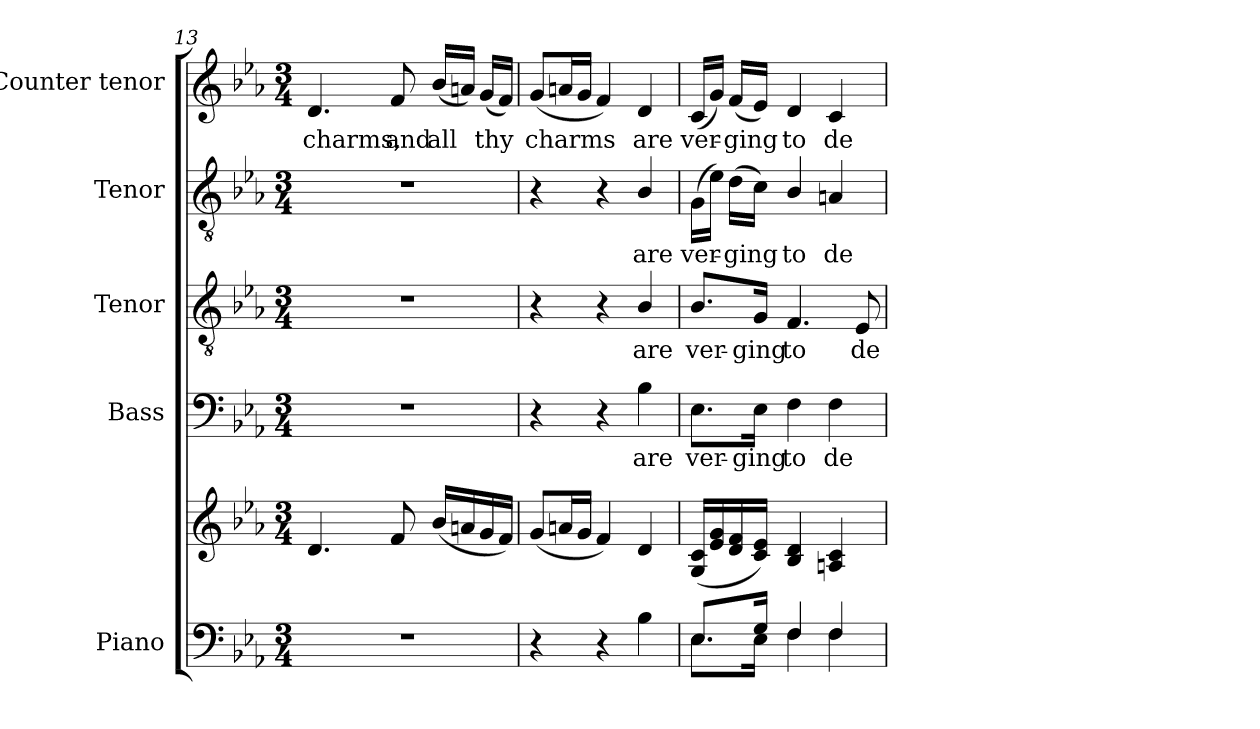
**kern	**kern	**kern	**text	**kern	**text	**kern	**text	**kern	**text
*part5	*part5	*part4	*part4	*part3	*part3	*part2	*part2	*part1	*part1
*staff6	*staff5	*staff4	*staff4	*staff3	*staff3	*staff2	*staff2	*staff1	*staff1
*I"Piano	*	*I"Bass	*	*I"Tenor	*	*I"Tenor	*	*I"Counter tenor	*
*I'Pno.	*	*I'B.	*	*I'T.	*	*I'T.	*	*	*
*clefF4	*clefG2	*clefF4	*	*clefGv2	*	*clefGv2	*	*clefG2	*
*	*	*	*	*ITrd7c12	*	*ITrd7c12	*	*	*
*k[b-e-a-]	*k[b-e-a-]	*k[b-e-a-]	*	*k[b-e-a-]	*	*k[b-e-a-]	*	*k[b-e-a-]	*
*E-:	*E-:	*E-:	*	*E-:	*	*E-:	*	*E-:	*
*M3/4	*M3/4	*M3/4	*	*M3/4	*	*M3/4	*	*M3/4	*
=13	=13	=13	=13	=13	=13	=13	=13	=13	=13
!LO:N:vis=1	!	!LO:N:vis=1	!	!LO:N:vis=1	!	!LO:N:vis=1	!	!	!
!	!	!	!	!	!	!	!	!	!LO:LY:b:color=#000000
2.r	4.di/	2.r	.	2.r	.	2.r	.	4.di/	charms,
!	!	!	!	!	!	!	!	!	!LO:LY:b:color=#000000
.	8fi/	.	.	.	.	.	.	8fi/	and
!	!	!	!	!	!	!	!	!	!LO:LY:b:color=#000000
.	(16b-i/LL	.	.	.	.	.	.	(16b-i/LL	all
.	16ani/	.	.	.	.	.	.	16ani/JJ)	.
!	!	!	!	!	!	!	!	!	!LO:LY:b:color=#000000
.	16gi/	.	.	.	.	.	.	(16gi/LL	thy
.	16fi/JJ)	.	.	.	.	.	.	16fi/JJ)	.
!!LO:LB:g=z
=14	=14	=14	=14	=14	=14	=14	=14	=14	=14
!	!	!	!	!	!	!	!	!	!LO:LY:b:color=#000000
4r	(8gi/L	4r	.	4r	.	4r	.	(8gi/L	charms
.	16ani/L	.	.	.	.	.	.	16ani/L	.
.	16gi/JJ	.	.	.	.	.	.	16gi/JJ	.
4r	4fi/)	4r	.	4r	.	4r	.	4fi/)	.
!	!	!	!LO:LY:b:color=#000000	!	!	!	!	!	!
!	!	!	!	!	!LO:LY:b:color=#000000	!	!	!	!
!	!	!	!	!	!	!	!LO:LY:b:color=#000000	!	!
!	!	!	!	!	!	!	!	!	!LO:LY:b:color=#000000
4B-i\	4di/	4B-i\	are	4BB-i/	are	4BB-i/	are	4di/	are
=15	=15	=15	=15	=15	=15	=15	=15	=15	=15
*^	*	*	*	*	*	*	*	*	*
!	!	!	!	!LO:LY:b:color=#000000	!	!	!	!	!	!
!	!	!	!	!	!	!LO:LY:b:color=#000000	!	!	!	!
!	!	!	!	!	!	!	!	!LO:LY:b:color=#000000	!	!
!	!	!	!	!	!	!	!	!	!	!LO:LY:b:color=#000000
8.E-i/L	8.E-i\L	(16Gi/ 16ciLL	8.E-i\L	ver-	8.BB-i/L	ver-	(16GGi\LL	ver-	(16ci/LL	ver-
.	.	16e-i/ 16gi	.	.	.	.	16E-i\JJ)	.	16gi/JJ)	.
!	!	!	!	!	!	!	!	!LO:LY:b:color=#000000	!	!
!	!	!	!	!	!	!	!	!	!	!LO:LY:b:color=#000000
.	.	16di/ 16fi	.	.	.	.	(16Di\LL	-ging	(16fi/LL	-ging
!	!	!	!	!LO:LY:b:color=#000000	!	!	!	!	!	!
!	!	!	!	!	!	!LO:LY:b:color=#000000	!	!	!	!
16Gi/Jk	16E-i\Jk	16ci/ 16e-iJJ)	16E-i\Jk	-ging	16GGi/Jk	-ging	16Ci\JJ)	.	16e-i/JJ)	.
!	!	!	!	!LO:LY:b:color=#000000	!	!	!	!	!	!
!	!	!	!	!	!	!LO:LY:b:color=#000000	!	!	!	!
!	!	!	!	!	!	!	!	!LO:LY:b:color=#000000	!	!
!	!	!	!	!	!	!	!	!	!	!LO:LY:b:color=#000000
4Fi/	4Fi\	4B-i/ 4di	4Fi\	to	4.FFi/	to	4BB-i/	to	4di/	to
!	!	!	!	!LO:LY:b:color=#000000	!	!	!	!	!	!
!	!	!	!	!	!	!	!	!LO:LY:b:color=#000000	!	!
!	!	!	!	!	!	!	!	!	!	!LO:LY:b:color=#000000
4Fi/	4Fi\	4Ani/ 4ci	4Fi\	de-	.	.	4AAni/	de-	4ci/	de-
!	!	!	!	!	!	!LO:LY:b:color=#000000	!	!	!	!
.	.	.	.	.	8EE-i/	de-	.	.	.	.
*v	*v	*	*	*	*	*	*	*	*	*
=	=	=	=	=	=	=	=	=	=
*-	*-	*-	*-	*-	*-	*-	*-	*-	*-
